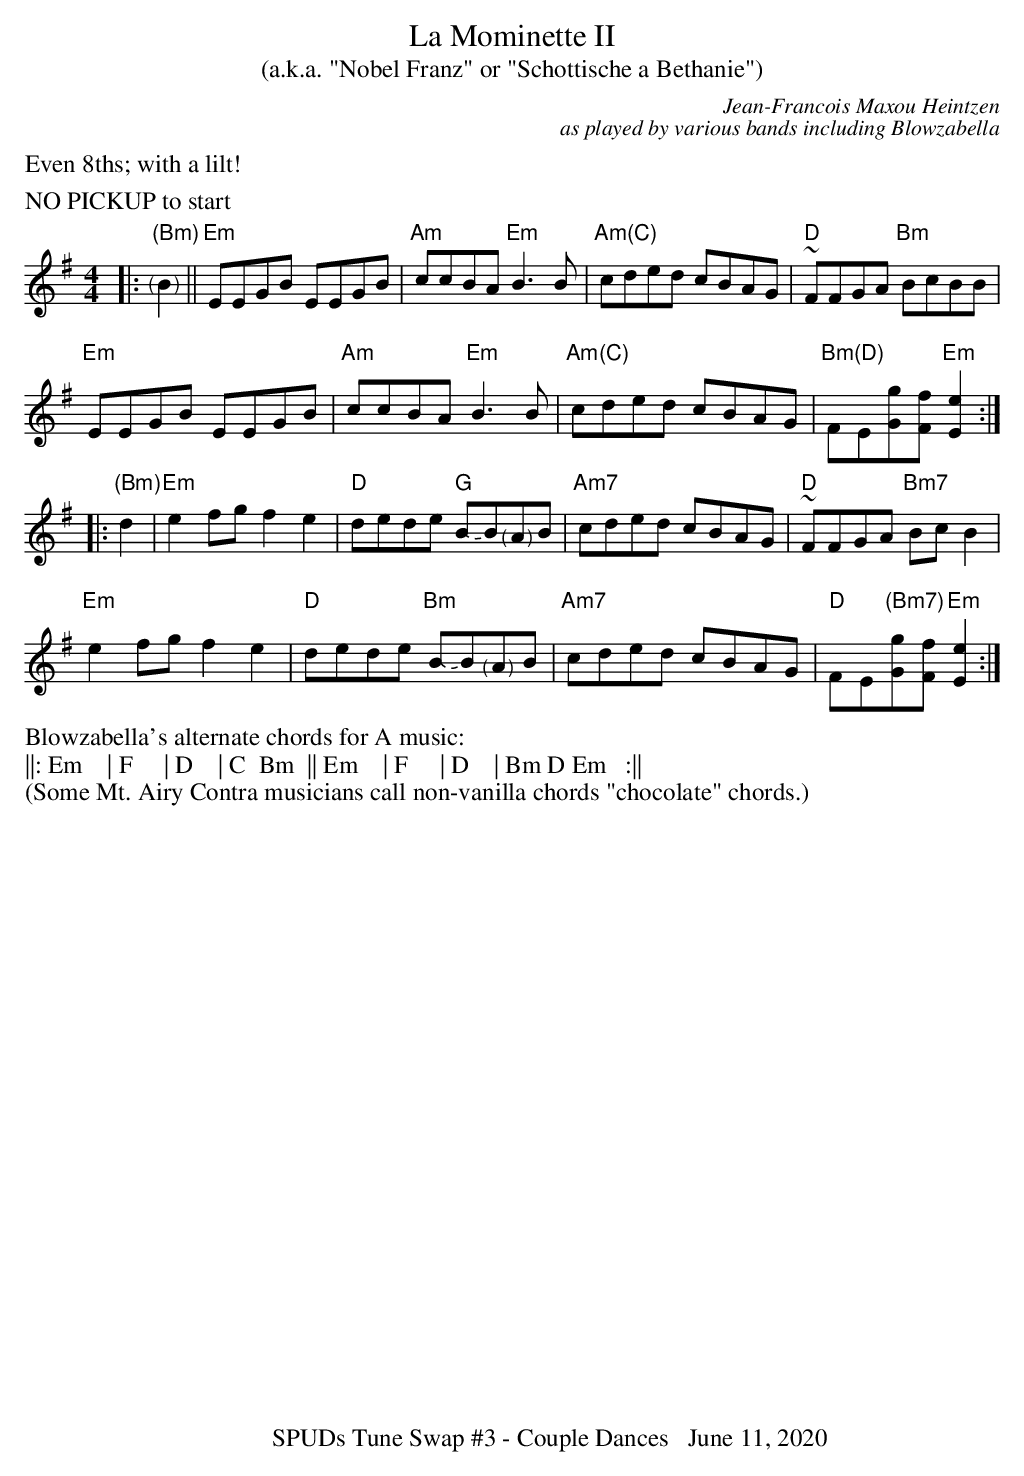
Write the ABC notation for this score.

X:1
T:La Mominette II
T:(a.k.a. "Nobel Franz" or "Schottische a Bethanie")
C:Jean-Francois Maxou Heintzen
C:as played by various bands including Blowzabella
M:4/4
M:4/4
L:1/8
K:Em
%%text Even 8ths; with a lilt!
%%text NO PICKUP to start
|:"(Bm)""<("">)"B2||"Em"EEGB EEGB | "Am"ccBA "Em"B3B | "Am(C)"cded cBAG | "D"~FFGA "Bm"BcBB |
"Em"EEGB EEGB | "Am"ccBA "Em"B3B | "Am(C)"cded cBAG | "Bm(D)"FE[Gg][Ff] "Em"[Ee]2:|
|:"(Bm)"d2|\
"Em"e2fg f2e2 | "D"dede "G"B.-B"<("">)"AB | "Am7"cded cBAG | "D"~FFGA "Bm7"BcB2 |
"Em"e2fg f2e2 | "D"dede "Bm"B.-B"<("">)"AB | "Am7"cded cBAG | "D"FE"(Bm7)"[Gg][Ff] "Em"[Ee]2 :|
%%begintext
Blowzabella's alternate chords for A music:
||: Em    | F     | D    | C  Bm  || Em    | F     | D    | Bm D Em   :||
(Some Mt. Airy Contra musicians call non-vanilla chords "chocolate" chords.)
